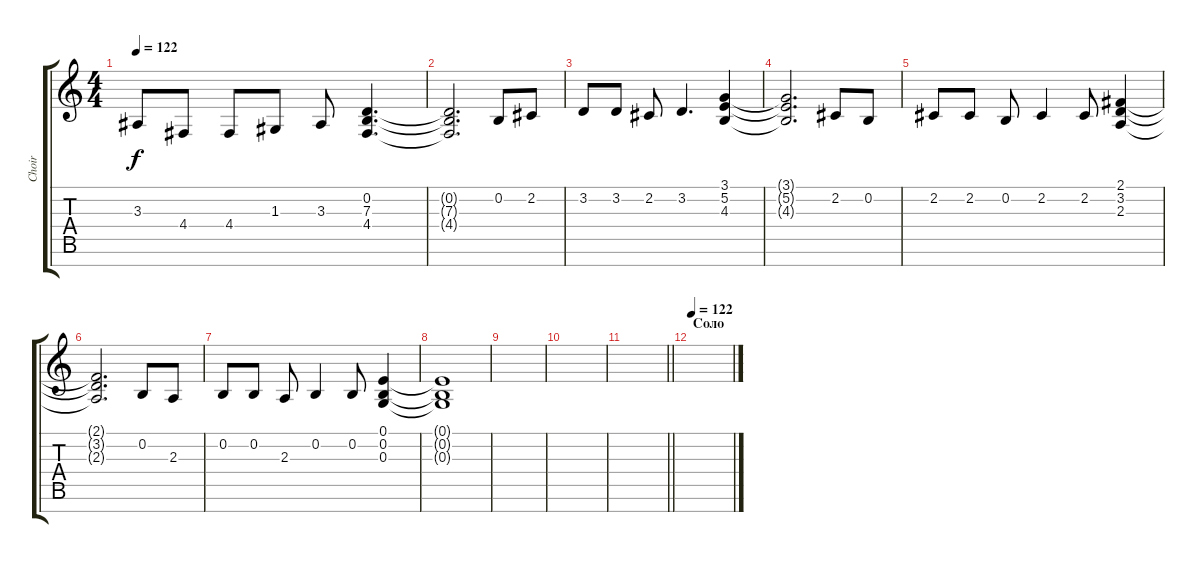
\track ("Choir" "Choir") {instrument choiraahs}
\staff {score tabs}
\tuning (E4 B3 G3 D3 A2 E2 B1) {hide}
\ts (4 4)
\tempo 122
\clef g2
\ks c
3.3.8{dy f} 4.4.8 4.4.8 1.3.8 3.3.8 (0.2 7.3 4.4).4{d} |
(0.2{t} 7.3{t} 4.4{t}).2{d} 0.2.8 2.2.8 |
3.2.8 3.2.8 2.2.8 3.2.4{d} (3.1 5.2 4.3).4 |
(3.1{t} 5.2{t} 4.3{t}).2{d} 2.2.8 0.2.8 |
2.2.8 2.2.8 0.2.8 2.2.4 2.2.8 (2.1 3.2 2.3).4 |
(2.1{t} 3.2{t} 2.3{t}).2{d} 0.2.8 2.3.8 |
0.2.8 0.2.8 2.3.8 0.2.4 0.2.8 (0.1 0.2 0.3).4 |
(0.1{t} 0.2{t} 0.3{t}).1 |
|
|
\barLineRight lightlight
|
\section ("" "Соло")
\tempo 122
